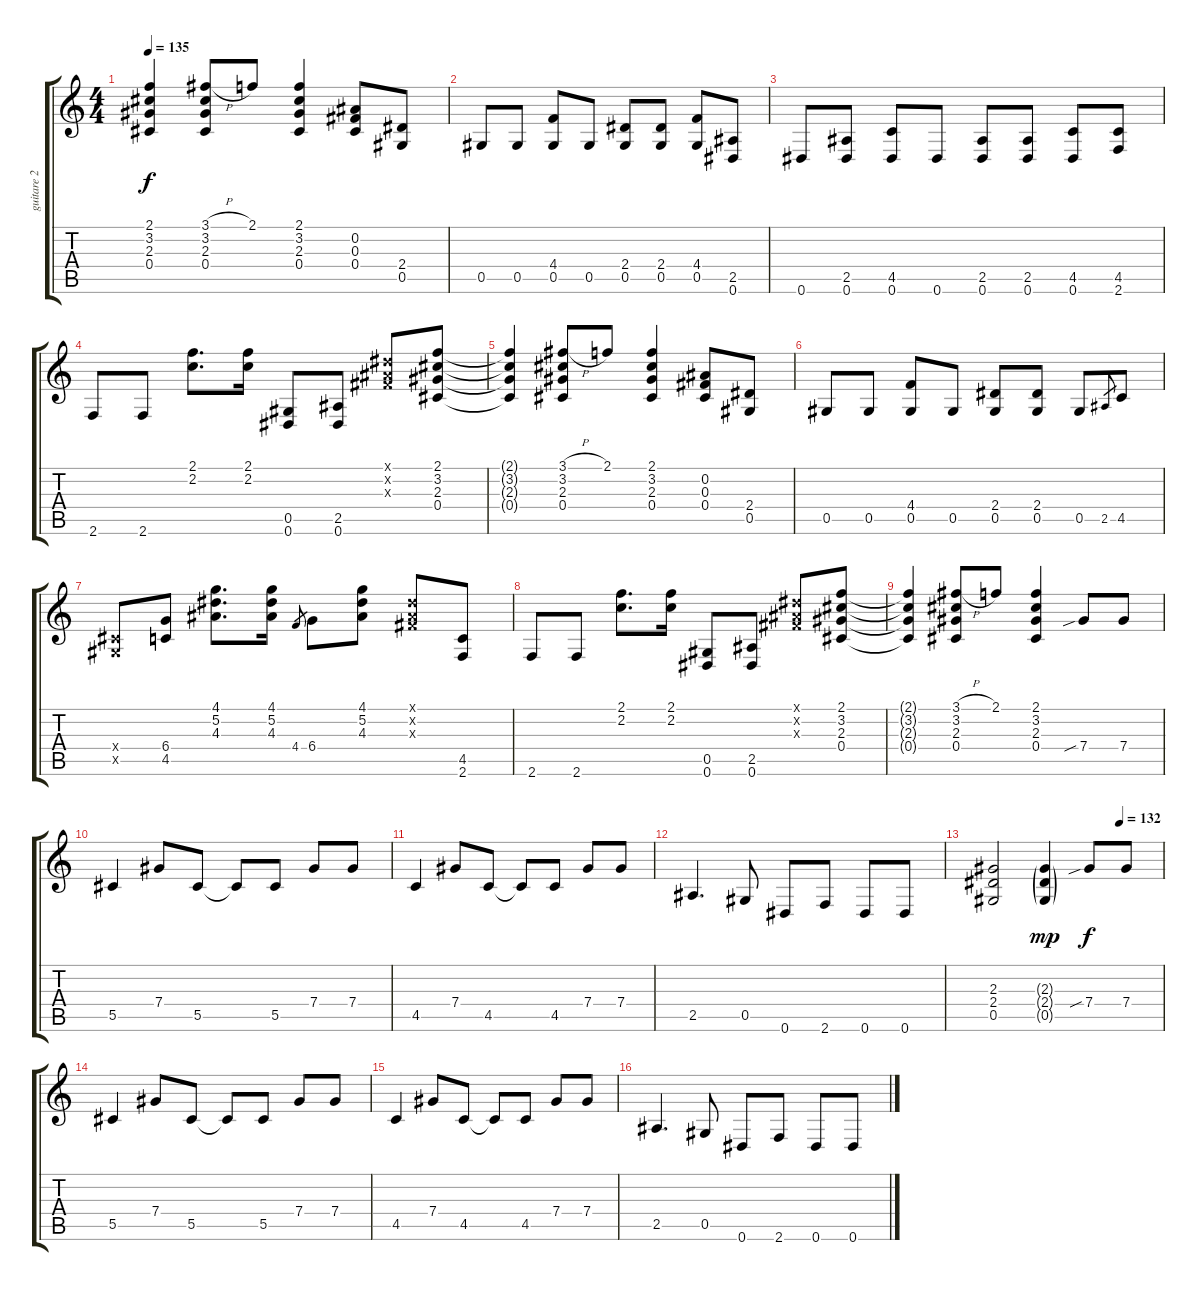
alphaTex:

\track ("guitare 2" "guitare 2") {instrument distortionguitar}
\staff {score tabs}
\tuning (Eb4 Bb3 Gb3 Db3 Ab2 Eb2) {hide}
\ts (4 4)
\tempo 135
\clef g2
\ks c
(2.1{t} 3.2{t} 2.3{t} 0.4{t}).4{dy f} (3.1{h} 3.2 2.3 0.4).8 2.1.8 (2.1 3.2 2.3 0.4).4 (0.2 0.3 0.4).8 (2.4 0.5).8 |
0.5.8 0.5.8 (4.4 0.5).8 0.5.8 (2.4 0.5).8 (2.4 0.5).8 (4.4 0.5).8 (2.5 0.6).8 |
0.6.8 (2.5 0.6).8 (4.5 0.6).8 0.6.8 (2.5 0.6).8 (2.5 0.6).8 (4.5 0.6).8 (4.5 2.6).8 |
2.6.8 2.6.8 (2.1 2.2).8{d} (2.1 2.2).16 (0.5 0.6).8 (2.5 0.6).8 (0.1{x} 0.2{x} 0.3{x}).8 (2.1 3.2 2.3 0.4).8 |
(2.1{t} 3.2{t} 2.3{t} 0.4{t}).4 (3.1{h} 3.2 2.3 0.4).8 2.1.8 (2.1 3.2 2.3 0.4).4 (0.2 0.3 0.4).8 (2.4 0.5).8 |
0.5.8 0.5.8 (4.4 0.5).8 0.5.8 (2.4 0.5).8 (2.4 0.5).8 0.5.8 2.5.8{gr} 4.5.8 |
(0.4{x} 0.5{x}).8 (6.4 4.5).8 (4.1 5.2 4.3).8{d} (4.1 5.2 4.3).16 4.4.8{gr} 6.4.8 (4.1 5.2 4.3).8 (0.1{x} 0.2{x} 0.3{x}).8 (4.5 2.6).8 |
2.6.8 2.6.8 (2.1 2.2).8{d} (2.1 2.2).16 (0.5 0.6).8 (2.5 0.6).8 (0.1{x} 0.2{x} 0.3{x}).8 (2.1 3.2 2.3 0.4).8 |
(2.1{t} 3.2{t} 2.3{t} 0.4{t}).4 (3.1{h} 3.2 2.3 0.4).8 2.1.8 (2.1 3.2 2.3 0.4).4 7.4{sib}.8 7.4.8 |
5.5.4 7.4.8 5.5.8 5.5{t}.8 5.5.8 7.4.8 7.4.8 |
4.5.4 7.4.8 4.5.8 4.5{t}.8 4.5.8 7.4.8 7.4.8 |
2.5.4{d} 0.5.8 0.6.8 2.6.8 0.6.8 0.6.8 |
\tempo (132 0.75)
(2.3 2.4 0.5).2 (2.3{g} 2.4{g} 0.5{g}).4{dy mp} 7.4{sib}.8{dy f} 7.4.8 |
5.5.4 7.4.8 5.5.8 5.5{t}.8 5.5.8 7.4.8 7.4.8 |
4.5.4 7.4.8 4.5.8 4.5{t}.8 4.5.8 7.4.8 7.4.8 |
2.5.4{d} 0.5.8 0.6.8 2.6.8 0.6.8 0.6.8
